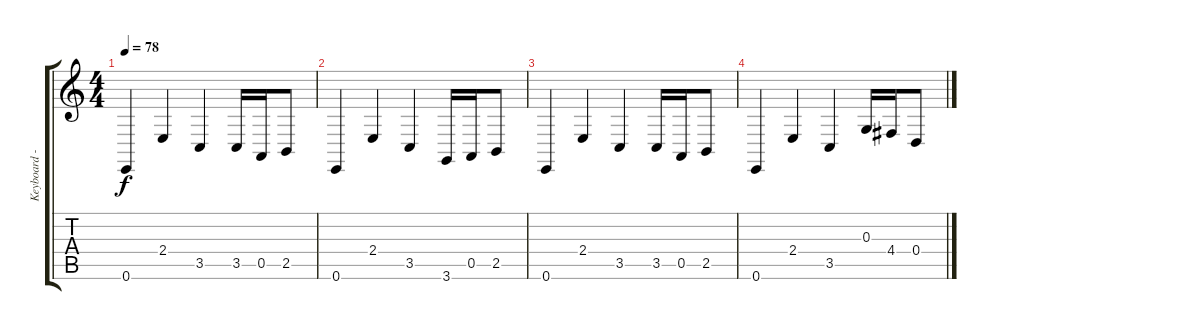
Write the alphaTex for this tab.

\track ("Keyboard - Sound1" "Keyboard -") {instrument pad7halo}
\staff {score tabs}
\tuning (E4 B3 G3 D3 A2 E2) {hide}
\ts (4 4)
\tempo 78
\clef g2
\ks c
0.6.4{dy f} 2.4.4 3.5.4 3.5.16 0.5.16 2.5.8 |
0.6.4 2.4.4 3.5.4 3.6.16 0.5.16 2.5.8 |
0.6.4 2.4.4 3.5.4 3.5.16 0.5.16 2.5.8 |
0.6.4 2.4.4 3.5.4 0.3.16 4.4.16 0.4.8
